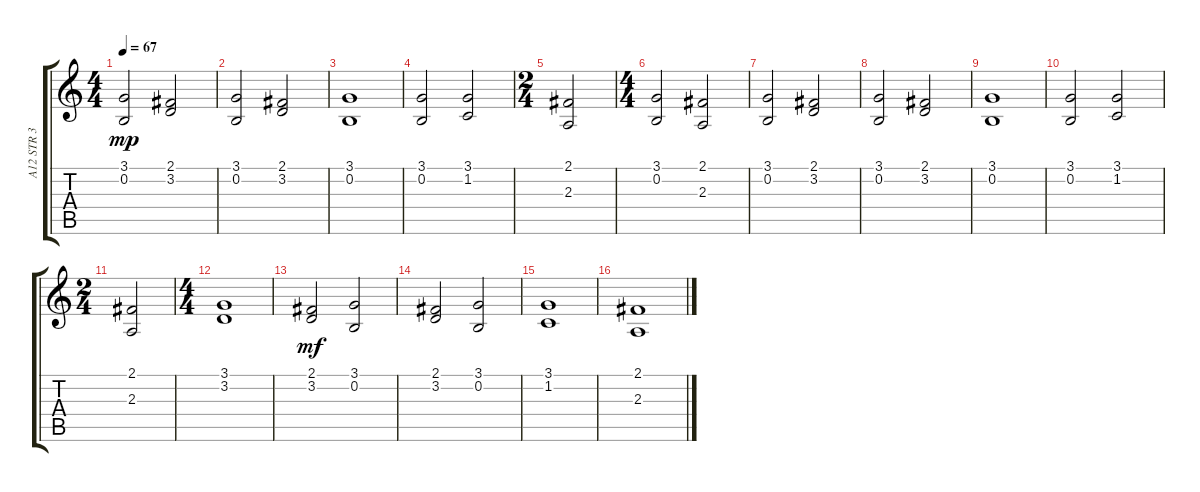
\track ("A12 STR 3" "A12 STR 3") {instrument stringensemble2}
\staff {score tabs}
\tuning (E4 B3 G3 D3 A2 E2) {hide}
\ts (4 4)
\tempo 67
\clef g2
\ks c
(3.1 0.2).2{dy mp} (2.1 3.2).2 |
(3.1 0.2).2 (2.1 3.2).2 |
(3.1 0.2).1 |
(3.1 0.2).2 (3.1 1.2).2 |
\ts (2 4)
(2.1 2.3).2 |
\ts (4 4)
(3.1 0.2).2 (2.1 2.3).2 |
(3.1 0.2).2 (2.1 3.2).2 |
(3.1 0.2).2 (2.1 3.2).2 |
(3.1 0.2).1 |
(3.1 0.2).2 (3.1 1.2).2 |
\ts (2 4)
(2.1 2.3).2 |
\ts (4 4)
(3.1 3.2).1 |
(2.1 3.2).2{dy mf} (3.1 0.2).2 |
(2.1 3.2).2 (3.1 0.2).2 |
(3.1 1.2).1 |
(2.1 2.3).1
